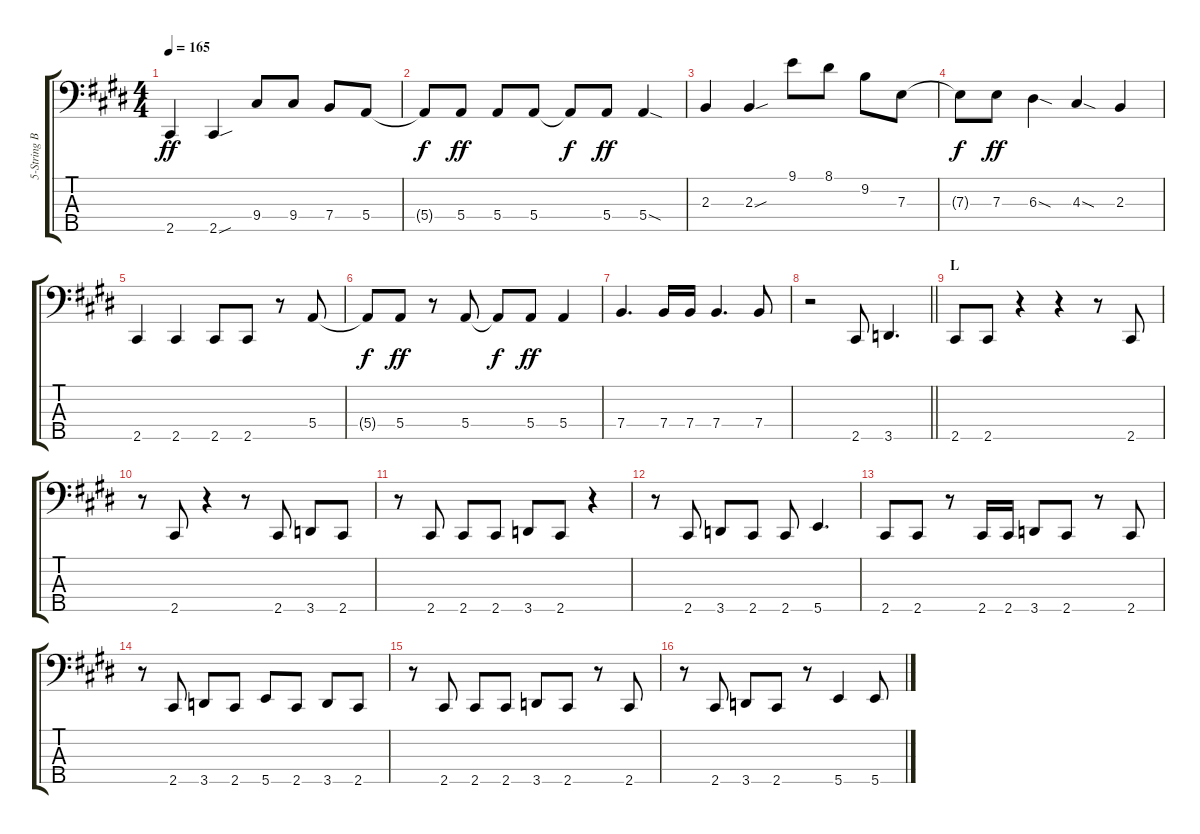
\track ("5-String Bass" "5-String B") {instrument electricbasspick}
\staff {score tabs}
\tuning (G2 D2 A1 E1 B0) {hide}
\ts (4 4)
\tempo 165
\clef f4
\ks e
2.5.4{dy ff} 2.5{sou}.4 9.4.8 9.4.8 7.4.8 5.4.8 |
5.4{t}.8{dy f} 5.4.8{dy ff} 5.4.8 5.4.8 5.4{t}.8{dy f} 5.4.8{dy ff} 5.4{sod}.4 |
2.3.4 2.3{sou}.4 9.1.8 8.1.8 9.2.8 7.3.8 |
7.3{t}.8{dy f} 7.3.8{dy ff} 6.3{sod}.4 4.3{sod}.4 2.3.4 |
2.5.4 2.5.4 2.5.8 2.5.8 r.8 5.4.8 |
5.4{t}.8{dy f} 5.4.8{dy ff} r.8 5.4.8 5.4{t}.8{dy f} 5.4.8{dy ff} 5.4.4 |
7.4.4{d} 7.4.16 7.4.16 7.4.4{d} 7.4.8 |
\barLineRight lightlight
r.2 2.5.8 3.5.4{d} |
\section ("" "L")
2.5.8 2.5.8 r.4 r.4 r.8 2.5.8 |
r.8 2.5.8 r.4 r.8 2.5.8 3.5.8 2.5.8 |
r.8 2.5.8 2.5.8 2.5.8 3.5.8 2.5.8 r.4 |
r.8 2.5.8 3.5.8 2.5.8 2.5.8 5.5.4{d} |
2.5.8 2.5.8 r.8 2.5.16 2.5.16 3.5.8 2.5.8 r.8 2.5.8 |
r.8 2.5.8 3.5.8 2.5.8 5.5.8 2.5.8 3.5.8 2.5.8 |
r.8 2.5.8 2.5.8 2.5.8 3.5.8 2.5.8 r.8 2.5.8 |
r.8 2.5.8 3.5.8 2.5.8 r.8 5.5.4 5.5.8
